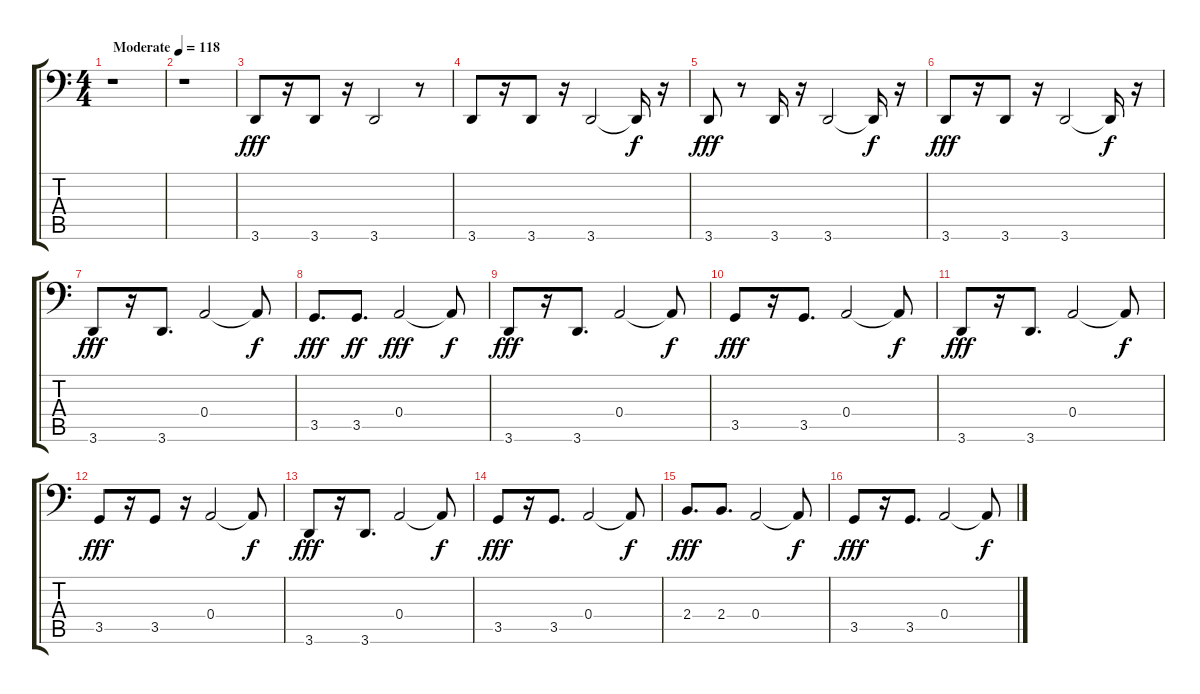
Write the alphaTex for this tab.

\track "" {instrument fretlessbass}
\staff {score tabs}
\tuning (C3 G2 D2 A1 E1 B0) {hide}
\ts (4 4)
\tempo (118 "Moderate")
\clef f4
\ks c
r.1{dy fff instrument fretlessbass} |
r.1 |
3.6.8 r.16 3.6.8 r.16 3.6.2 r.8 |
3.6.8 r.16 3.6.8 r.16 3.6.2 3.6{t}.16{dy f} r.16 |
3.6.8{dy fff} r.8 3.6.16 r.16 3.6.2 3.6{t}.16{dy f} r.16 |
3.6.8{dy fff} r.16 3.6.8 r.16 3.6.2 3.6{t}.16{dy f} r.16 |
3.6.8{dy fff} r.16 3.6.8{d} 0.4.2 0.4{t}.8{dy f} |
3.5.8{d dy fff} 3.5.8{d dy ff} 0.4.2{dy fff} 0.4{t}.8{dy f} |
3.6.8{dy fff} r.16 3.6.8{d} 0.4.2 0.4{t}.8{dy f} |
3.5.8{dy fff} r.16 3.5.8{d} 0.4.2 0.4{t}.8{dy f} |
3.6.8{dy fff} r.16 3.6.8{d} 0.4.2 0.4{t}.8{dy f} |
3.5.8{dy fff} r.16 3.5.8 r.16 0.4.2 0.4{t}.8{dy f} |
3.6.8{dy fff} r.16 3.6.8{d} 0.4.2 0.4{t}.8{dy f} |
3.5.8{dy fff} r.16 3.5.8{d} 0.4.2 0.4{t}.8{dy f} |
2.4.8{d dy fff} 2.4.8{d} 0.4.2 0.4{t}.8{dy f} |
3.5.8{dy fff} r.16 3.5.8{d} 0.4.2 0.4{t}.8{dy f}
